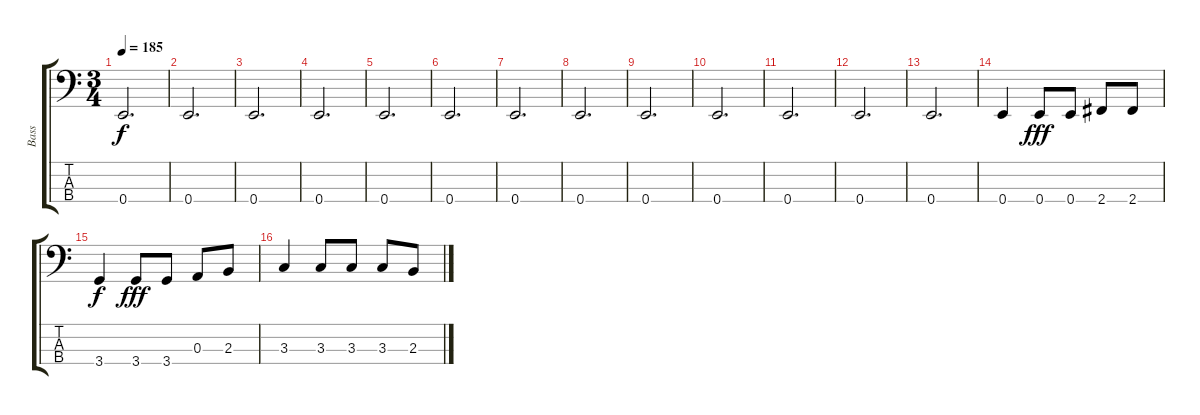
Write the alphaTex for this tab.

\track ("Bass" "Bass") {instrument electricbassfinger}
\staff {score tabs}
\tuning (G2 D2 A1 E1) {hide}
\ts (3 4)
\tempo 185
\clef f4
\ks c
0.4.2{d dy f} |
0.4.2{d} |
0.4.2{d} |
0.4.2{d} |
0.4.2{d} |
0.4.2{d} |
0.4.2{d} |
0.4.2{d} |
0.4.2{d} |
0.4.2{d} |
0.4.2{d} |
0.4.2{d} |
0.4.2{d} |
0.4.4 0.4.8{dy fff} 0.4.8 2.4.8 2.4.8 |
3.4.4{dy f} 3.4.8{dy fff} 3.4.8 0.3.8 2.3.8 |
3.3.4 3.3.8 3.3.8 3.3.8 2.3.8
